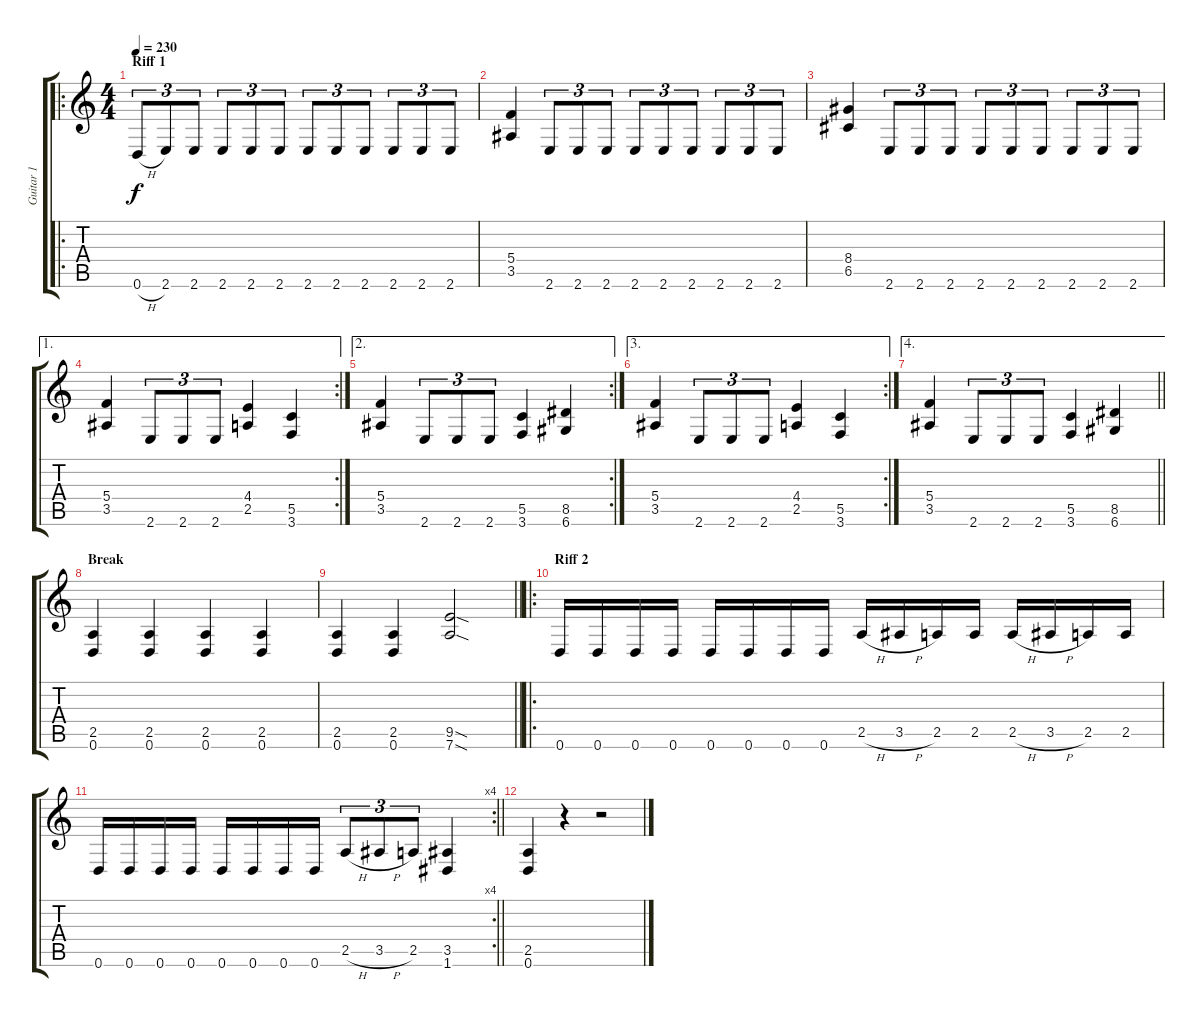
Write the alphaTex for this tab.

\track ("Guitar 1" "Guitar 1") {instrument distortionguitar}
\staff {score tabs}
\tuning (D4 A3 F3 C3 G2 D2) {hide}
\ro
\ts (4 4)
\section ("" "Riff 1")
\tempo 230
\clef g2
\ks c
0.6{h}.8{tu (3 2) dy f} 2.6.8{tu (3 2)} 2.6.8{tu (3 2)} 2.6.8{tu (3 2)} 2.6.8{tu (3 2)} 2.6.8{tu (3 2)} 2.6.8{tu (3 2)} 2.6.8{tu (3 2)} 2.6.8{tu (3 2)} 2.6.8{tu (3 2)} 2.6.8{tu (3 2)} 2.6.8{tu (3 2)} |
(5.4 3.5).4 2.6.8{tu (3 2)} 2.6.8{tu (3 2)} 2.6.8{tu (3 2)} 2.6.8{tu (3 2)} 2.6.8{tu (3 2)} 2.6.8{tu (3 2)} 2.6.8{tu (3 2)} 2.6.8{tu (3 2)} 2.6.8{tu (3 2)} |
(8.4 6.5).4 2.6.8{tu (3 2)} 2.6.8{tu (3 2)} 2.6.8{tu (3 2)} 2.6.8{tu (3 2)} 2.6.8{tu (3 2)} 2.6.8{tu (3 2)} 2.6.8{tu (3 2)} 2.6.8{tu (3 2)} 2.6.8{tu (3 2)} |
\ae 1
\rc 2
(5.4 3.5).4 2.6.8{tu (3 2)} 2.6.8{tu (3 2)} 2.6.8{tu (3 2)} (4.4 2.5).4 (5.5 3.6).4 |
\ae 2
\rc 2
(5.4 3.5).4 2.6.8{tu (3 2)} 2.6.8{tu (3 2)} 2.6.8{tu (3 2)} (5.5 3.6).4 (8.5 6.6).4 |
\ae 3
\rc 2
(5.4 3.5).4 2.6.8{tu (3 2)} 2.6.8{tu (3 2)} 2.6.8{tu (3 2)} (4.4 2.5).4 (5.5 3.6).4 |
\ae 4
\barLineRight lightlight
(5.4 3.5).4 2.6.8{tu (3 2)} 2.6.8{tu (3 2)} 2.6.8{tu (3 2)} (5.5 3.6).4 (8.5 6.6).4 |
\section ("" "Break")
(2.5 0.6).4 (2.5 0.6).4 (2.5 0.6).4 (2.5 0.6).4 |
\barLineRight lightlight
(2.5 0.6).4 (2.5 0.6).4 (9.5{sod} 7.6{sod}).2 |
\ro
\section ("" "Riff 2")
0.6.16 0.6.16 0.6.16 0.6.16 0.6.16 0.6.16 0.6.16 0.6.16 2.5{h}.16 3.5{h}.16 2.5.16 2.5.16 2.5{h}.16 3.5{h}.16 2.5.16 2.5.16 |
\rc 4
\barLineRight lightlight
0.6.16 0.6.16 0.6.16 0.6.16 0.6.16 0.6.16 0.6.16 0.6.16 2.5{h}.8{tu (3 2)} 3.5{h}.8{tu (3 2)} 2.5.8{tu (3 2)} (3.5 1.6).4 |
(2.5 0.6).4 r.4 r.2
